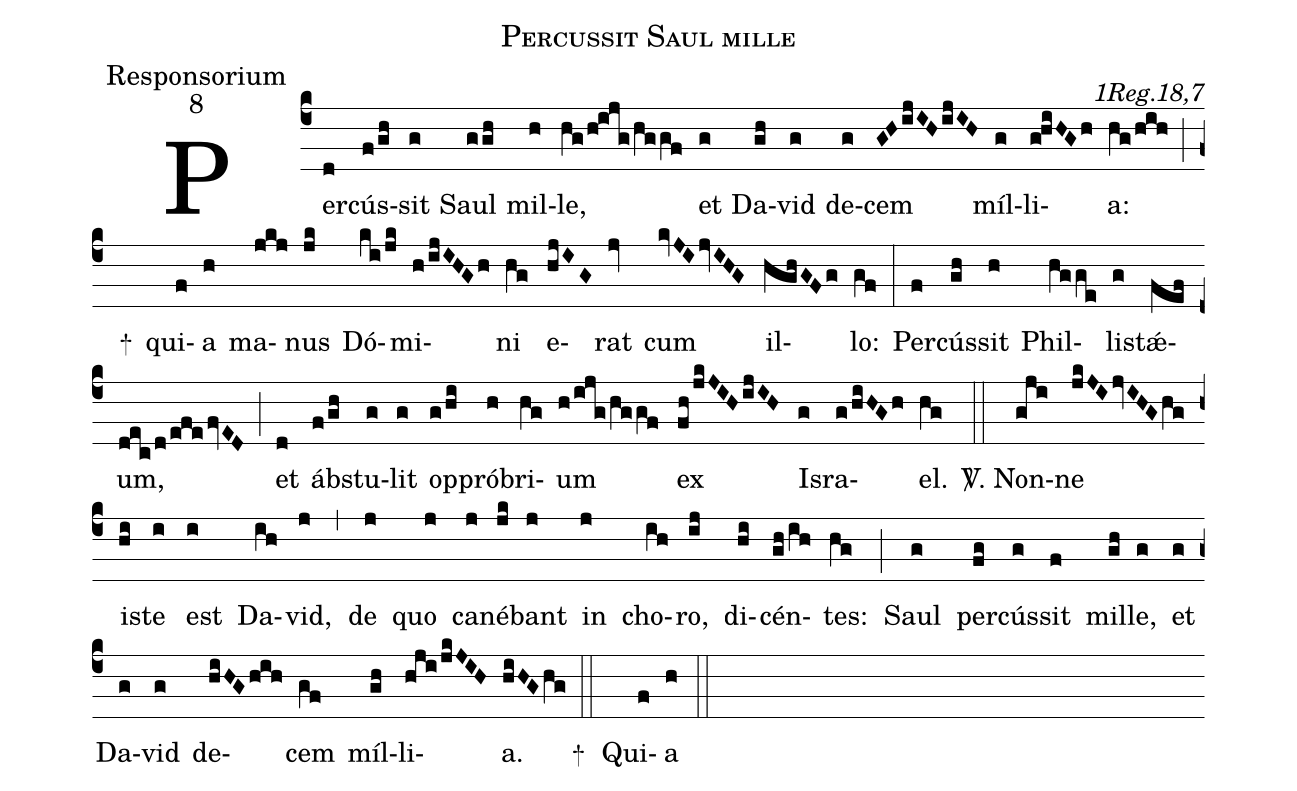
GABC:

name: Percussit Saul mille;
office-part: Responsorium;
mode: 8;
commentary: ꝶ 1Reg.18,7;
%%
(c4)Per(d)cús(f/gh)sit(g) Saul(ggh) mil(h)le,(hg/h!ijg/hg/gf)
et(g) Da(gh)vid(g) de(g)cem(GHijIHijIH) míl(g)li(ghiHGh)a:(hg/hih) (;)
+()
qui(f)a(h) ma(jkj)nus(jk) Dó(ki/jk)mi(h/ijIHGh)ni(hg) e(hjIG)rat(jv)
cum(kvJIjvIHG) il(hghGFg)lo:(gf) (:)
Per(f)cús(gh)sit(h) Phil(hg/ge)li(g)stǽ(fef)um,(dec/d/efefvED) (;)
et(d) áb(f/gh)stu(g)lit(g) op(g/hi)pró(h)bri(hg)um(h/ijg/hg/gf)
ex(fh/jkJIHijIH) Is(g)ra(g/hiHGh)el.(hg) (::)
<sp>V/</sp>.
Non(gji)ne(jkJIjvIHGhg) i(hi)ste(i) est(i) Da(ih)vid,(j) (,)
de(j) quo(j) ca(j)né(jk)bant(j) in(j) cho(ih)ro,(ij)
di(hi)cén(gh/ih)tes:(hg) (;)
Saul(g) per(fg)cús(g)sit(f) mil(gh)le,(g)
et(g) Da(g)vid(g) de(hiHGhih)cem(gf) míl(gh)li(hji/jkJIH)a.(hiHGhg) (::)

+() Qui(f)a(h) (::)
